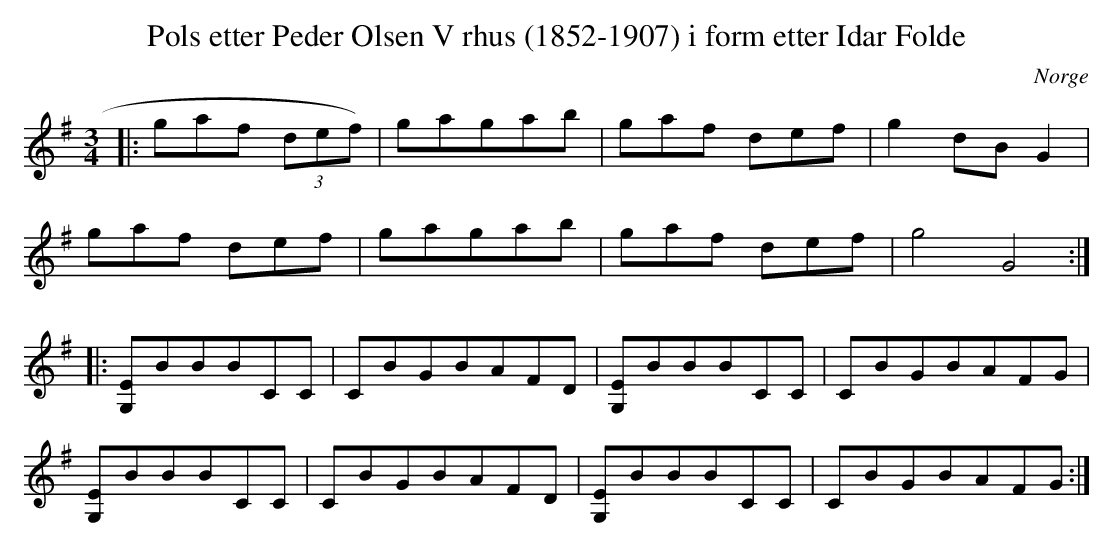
X:1
T:Pols etter Peder Olsen V rhus (1852-1907) i form etter Idar Folde
O:Norge
M:3/4
L:1/8
K:G
|: gaf (3def) | gagab | gaf 3def | g2 dB G2 |
   gaf 3def | gagab | gaf def | g4 G4 :|
|: [G,E]BBBCC | CBGBAFD | [G,E]BBBCC | CBGBAFG  |
   [G,E]BBBCC | CBGBAFD | [G,E]BBBCC | CBGBAFG :|
